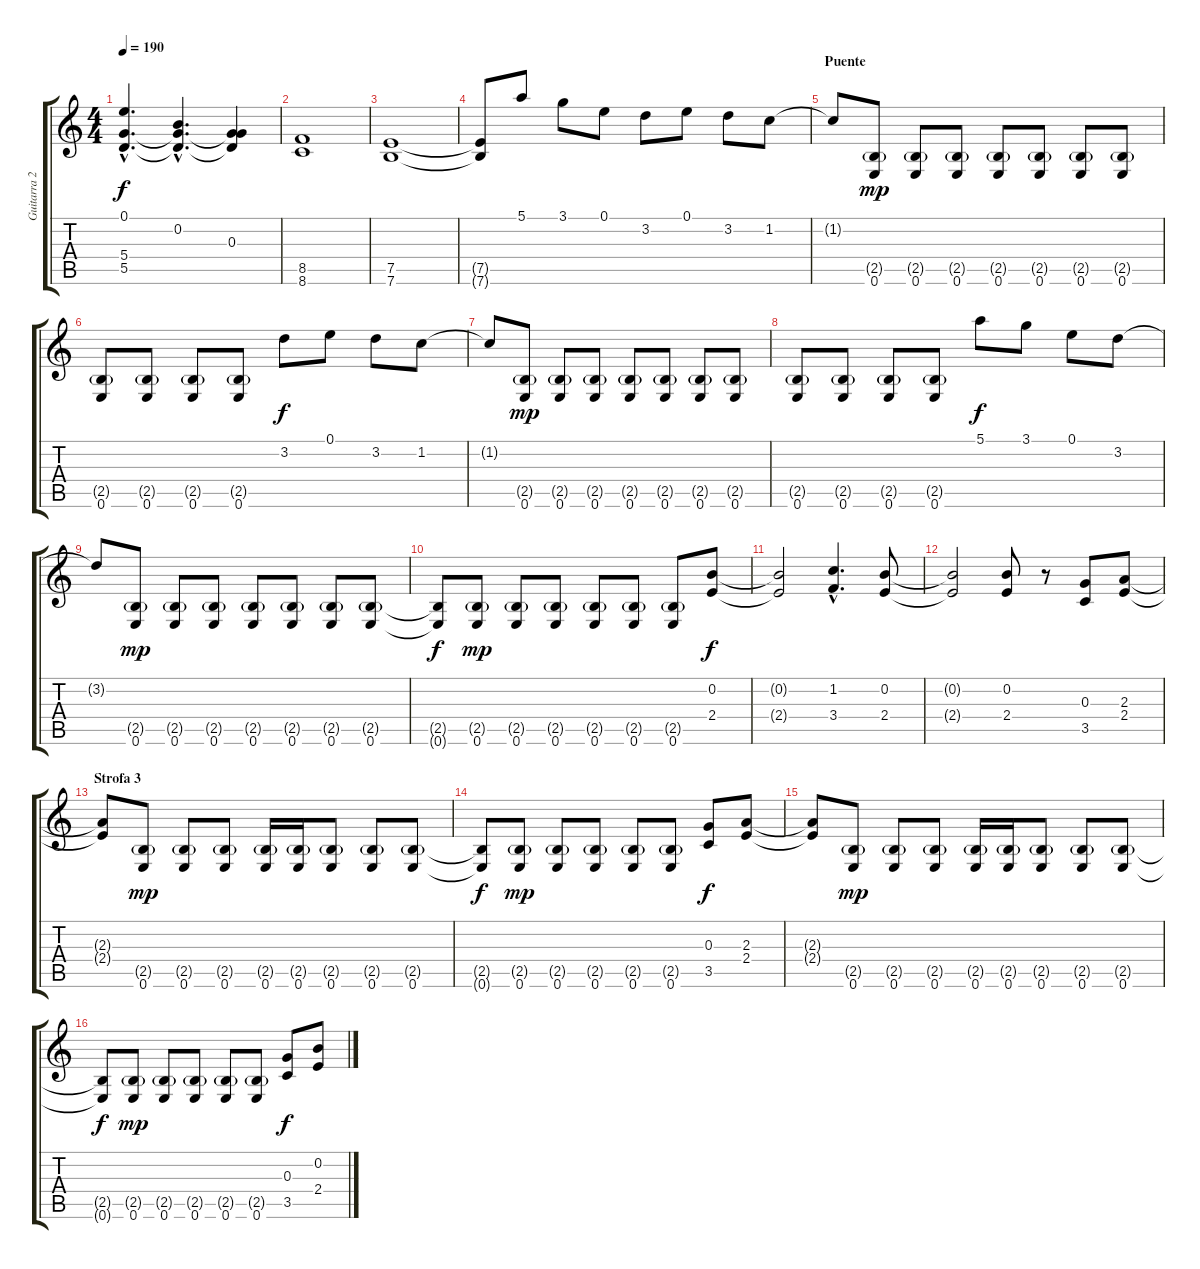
\track ("Guitarra 2" "Guitarra 2") {instrument overdrivenguitar}
\staff {score tabs}
\tuning (E4 B3 G3 D3 A2 E2) {hide}
\ts (4 4)
\tempo 190
\clef g2
\ks c
(0.1{hac} 5.4{hac t} 5.5{hac t}).4{d dy f} (0.2{hac} 5.4{hac t} 5.5{hac t}).4{d} (0.3 5.4{t} 5.5{t}).4 |
(8.5 8.6).1 |
(7.5 7.6).1 |
(7.5{t} 7.6{t}).8 5.1.8 3.1.8 0.1.8 3.2.8 0.1.8 3.2.8 1.2.8 |
\section ("" "Puente")
1.2{t}.8 (2.5{g} 0.6).8{dy mp} (2.5{g} 0.6).8 (2.5{g} 0.6).8 (2.5{g} 0.6).8 (2.5{g} 0.6).8 (2.5{g} 0.6).8 (2.5{g} 0.6).8 |
(2.5{g} 0.6).8 (2.5{g} 0.6).8 (2.5{g} 0.6).8 (2.5{g} 0.6).8 3.2.8{dy f} 0.1.8 3.2.8 1.2.8 |
1.2{t}.8 (2.5{g} 0.6).8{dy mp} (2.5{g} 0.6).8 (2.5{g} 0.6).8 (2.5{g} 0.6).8 (2.5{g} 0.6).8 (2.5{g} 0.6).8 (2.5{g} 0.6).8 |
(2.5{g} 0.6).8 (2.5{g} 0.6).8 (2.5{g} 0.6).8 (2.5{g} 0.6).8 5.1.8{dy f} 3.1.8 0.1.8 3.2.8 |
3.2{t}.8 (2.5{g} 0.6).8{dy mp} (2.5{g} 0.6).8 (2.5{g} 0.6).8 (2.5{g} 0.6).8 (2.5{g} 0.6).8 (2.5{g} 0.6).8 (2.5{g} 0.6).8 |
(2.5{t} 0.6{t}).8{dy f} (2.5{g} 0.6).8{dy mp} (2.5{g} 0.6).8 (2.5{g} 0.6).8 (2.5{g} 0.6).8 (2.5{g} 0.6).8 (2.5{g} 0.6).8 (0.2 2.4).8{dy f} |
(0.2{t} 2.4{t}).2 (1.2{hac} 3.4{hac}).4{d} (0.2 2.4).8 |
(0.2{t} 2.4{t}).2 (0.2 2.4).8 r.8 (0.3 3.5).8 (2.3 2.4).8 |
\section ("" "Strofa 3")
(2.3{t} 2.4{t}).8 (2.5{g} 0.6).8{dy mp} (2.5{g} 0.6).8 (2.5{g} 0.6).8 (2.5{g} 0.6).16 (2.5{g} 0.6).16 (2.5{g} 0.6).8 (2.5{g} 0.6).8 (2.5{g} 0.6).8 |
(2.5{t} 0.6{t}).8{dy f} (2.5{g} 0.6).8{dy mp} (2.5{g} 0.6).8 (2.5{g} 0.6).8 (2.5{g} 0.6).8 (2.5{g} 0.6).8 (0.3 3.5).8{dy f} (2.3 2.4).8 |
(2.3{t} 2.4{t}).8 (2.5{g} 0.6).8{dy mp} (2.5{g} 0.6).8 (2.5{g} 0.6).8 (2.5{g} 0.6).16 (2.5{g} 0.6).16 (2.5{g} 0.6).8 (2.5{g} 0.6).8 (2.5{g} 0.6).8 |
(2.5{t} 0.6{t}).8{dy f} (2.5{g} 0.6).8{dy mp} (2.5{g} 0.6).8 (2.5{g} 0.6).8 (2.5{g} 0.6).8 (2.5{g} 0.6).8 (0.3 3.5).8{dy f} (0.2 2.4).8
